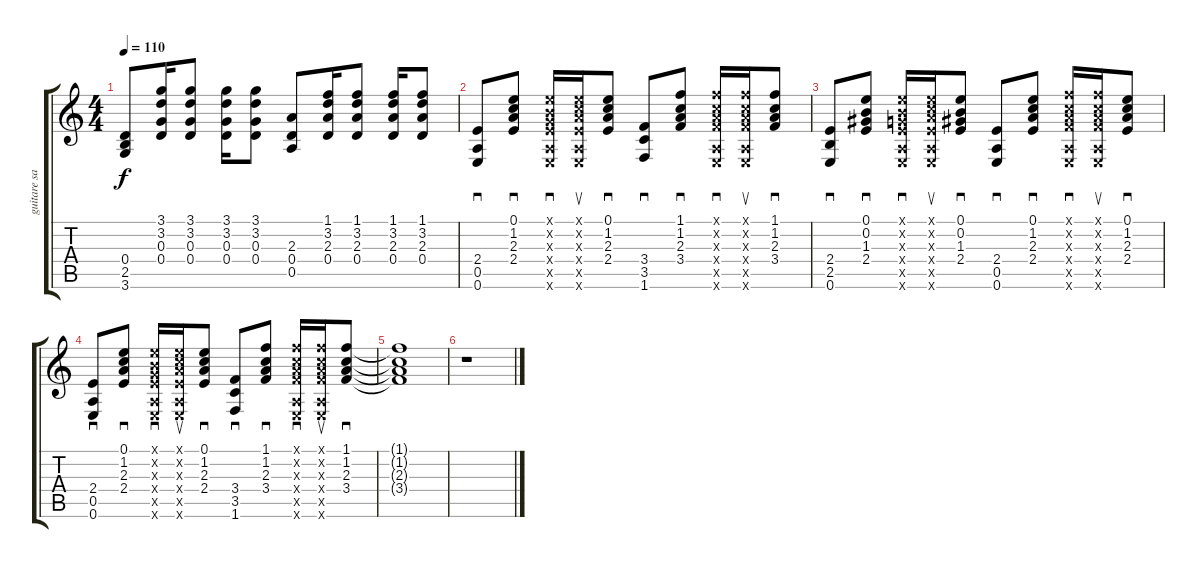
\track ("guitare sat" "guitare sa") {instrument overdrivenguitar}
\staff {score tabs}
\tuning (E4 B3 G3 D3 A2 E2) {hide}
\ts (4 4)
\tempo 110
\clef g2
\ks c
(0.4 2.5 3.6).8{dy f} (3.1 3.2 0.3 0.4).16 (3.1 3.2 0.3 0.4).8 (3.1 3.2 0.3 0.4).16 (3.1 3.2 0.3 0.4).8 (2.3 0.4 0.5).8 (1.1 3.2 2.3 0.4).16 (1.1 3.2 2.3 0.4).8 (1.1 3.2 2.3 0.4).16 (1.1 3.2 2.3 0.4).8 |
(2.4 0.5 0.6).8{sd} (0.1 1.2 2.3 2.4).8{sd} (0.1{x} 0.2{x} 0.3{x} 2.4{x} 0.5{x} 0.6{x}).16{sd} (0.1{x} 1.2{x} 2.3{x} 2.4{x} 0.5{x} 0.6{x}).16{su} (0.1 1.2 2.3 2.4).8{sd} (3.4 3.5 1.6).8{sd} (1.1 1.2 2.3 3.4).8{sd} (1.1{x} 1.2{x} 2.3{x} 3.4{x} 0.5{x} 0.6{x}).16{sd} (1.1{x} 1.2{x} 2.3{x} 3.4{x} 0.5{x} 0.6{x}).16{su} (1.1 1.2 2.3 3.4).8{sd} |
(2.4 2.5 0.6).8{sd} (0.1 0.2 1.3 2.4).8{sd} (0.1{x} 0.2{x} 0.3{x} 2.4{x} 0.5{x} 0.6{x}).16{sd} (0.1{x} 1.2{x} 2.3{x} 2.4{x} 0.5{x} 0.6{x}).16{su} (0.1 0.2 1.3 2.4).8{sd} (2.4 0.5 0.6).8{sd} (0.1 1.2 2.3 2.4).8{sd} (1.1{x} 1.2{x} 2.3{x} 3.4{x} 0.5{x} 0.6{x}).16{sd} (1.1{x} 1.2{x} 2.3{x} 3.4{x} 0.5{x} 0.6{x}).16{su} (0.1 1.2 2.3 2.4).8{sd} |
(2.4 0.5 0.6).8{sd} (0.1 1.2 2.3 2.4).8{sd} (0.1{x} 0.2{x} 0.3{x} 2.4{x} 0.5{x} 0.6{x}).16{sd} (0.1{x} 1.2{x} 2.3{x} 2.4{x} 0.5{x} 0.6{x}).16{su} (0.1 1.2 2.3 2.4).8{sd} (3.4 3.5 1.6).8{sd} (1.1 1.2 2.3 3.4).8{sd} (1.1{x} 1.2{x} 2.3{x} 3.4{x} 0.5{x} 0.6{x}).16{sd} (1.1{x} 1.2{x} 2.3{x} 3.4{x} 0.5{x} 0.6{x}).16{su} (1.1 1.2 2.3 3.4).8{sd} |
(1.1{t} 1.2{t} 2.3{t} 3.4{t}).1 |
r.1
